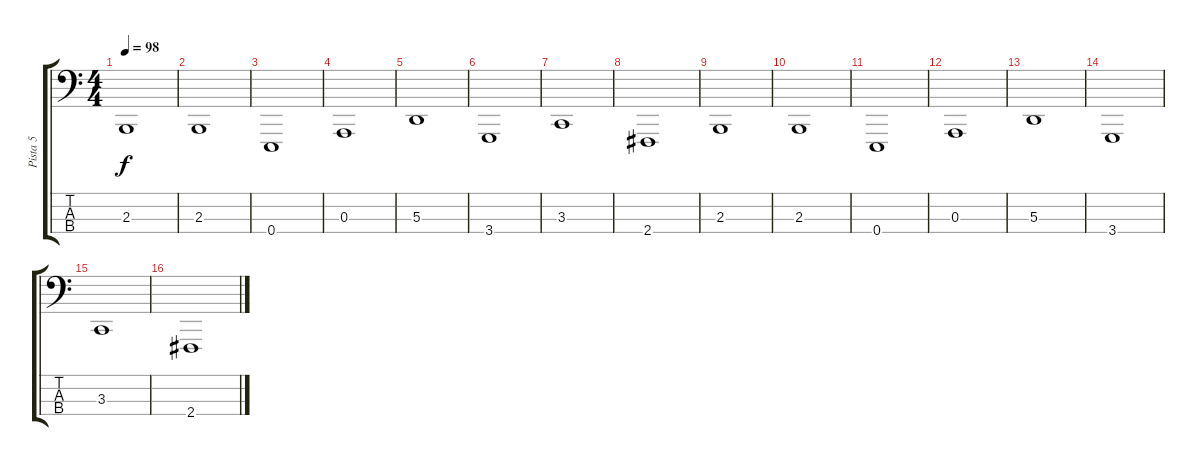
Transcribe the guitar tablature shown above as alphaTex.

\track ("Pista 5" "Pista 5") {instrument choiraahs}
\staff {score tabs}
\tuning (G2 D2 A1 E1) {hide}
\ts (4 4)
\tempo 98
\clef f4
\ks c
2.3.1{dy f} |
2.3.1 |
0.4.1 |
0.3.1 |
5.3.1 |
3.4.1 |
3.3.1 |
2.4.1 |
2.3.1 |
2.3.1 |
0.4.1 |
0.3.1 |
5.3.1 |
3.4.1 |
3.3.1 |
2.4.1
